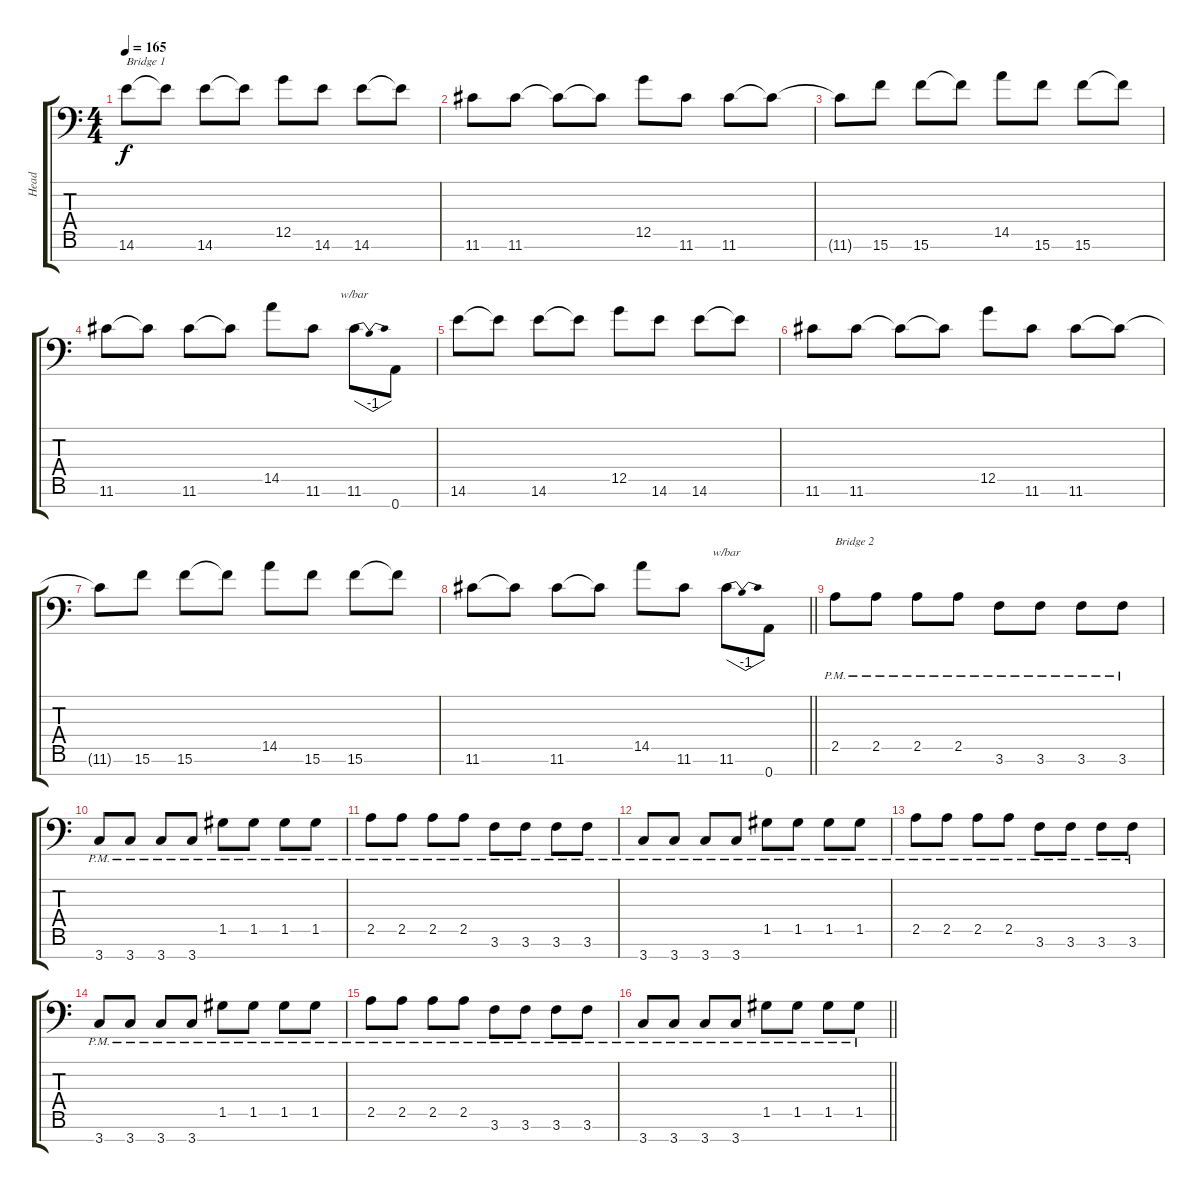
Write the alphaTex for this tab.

\track ("Head" "Head") {instrument distortionguitar}
\staff {score tabs}
\tuning (D4 A3 F3 C3 G2 D2 A1) {hide}
\ts (4 4)
\tempo 165
\clef f4
\ks c
14.6.8{txt "Bridge 1" dy f} 14.6{t}.8 14.6.8 14.6{t}.8 12.5.8 14.6.8 14.6.8 14.6{t}.8 |
11.6.8 11.6.8 11.6{t}.8 11.6{t}.8 12.5.8 11.6.8 11.6.8 11.6{t}.8 |
11.6{t}.8 15.6.8 15.6.8 15.6{t}.8 14.5.8 15.6.8 15.6.8 15.6{t}.8 |
11.6.8 11.6{t}.8 11.6.8 11.6{t}.8 14.5.8 11.6.8 11.6.8{tbe (dip default 0 0 30 -4 60 0)} 0.7.8 |
14.6.8 14.6{t}.8 14.6.8 14.6{t}.8 12.5.8 14.6.8 14.6.8 14.6{t}.8 |
11.6.8 11.6.8 11.6{t}.8 11.6{t}.8 12.5.8 11.6.8 11.6.8 11.6{t}.8 |
11.6{t}.8 15.6.8 15.6.8 15.6{t}.8 14.5.8 15.6.8 15.6.8 15.6{t}.8 |
\barLineRight lightlight
11.6.8 11.6{t}.8 11.6.8 11.6{t}.8 14.5.8 11.6.8 11.6.8{tbe (dip default 0 0 30 -4 60 0)} 0.7.8 |
2.5{pm}.8{txt "Bridge 2"} 2.5{pm}.8 2.5{pm}.8 2.5{pm}.8 3.6{pm}.8 3.6{pm}.8 3.6{pm}.8 3.6{pm}.8 |
3.7{pm}.8 3.7{pm}.8 3.7{pm}.8 3.7{pm}.8 1.5{pm}.8 1.5{pm}.8 1.5{pm}.8 1.5{pm}.8 |
2.5{pm}.8 2.5{pm}.8 2.5{pm}.8 2.5{pm}.8 3.6{pm}.8 3.6{pm}.8 3.6{pm}.8 3.6{pm}.8 |
3.7{pm}.8 3.7{pm}.8 3.7{pm}.8 3.7{pm}.8 1.5{pm}.8 1.5{pm}.8 1.5{pm}.8 1.5{pm}.8 |
2.5{pm}.8 2.5{pm}.8 2.5{pm}.8 2.5{pm}.8 3.6{pm}.8 3.6{pm}.8 3.6{pm}.8 3.6{pm}.8 |
3.7{pm}.8 3.7{pm}.8 3.7{pm}.8 3.7{pm}.8 1.5{pm}.8 1.5{pm}.8 1.5{pm}.8 1.5{pm}.8 |
2.5{pm}.8 2.5{pm}.8 2.5{pm}.8 2.5{pm}.8 3.6{pm}.8 3.6{pm}.8 3.6{pm}.8 3.6{pm}.8 |
\barLineRight lightlight
3.7{pm}.8 3.7{pm}.8 3.7{pm}.8 3.7{pm}.8 1.5{pm}.8 1.5{pm}.8 1.5{pm}.8 1.5{pm}.8
